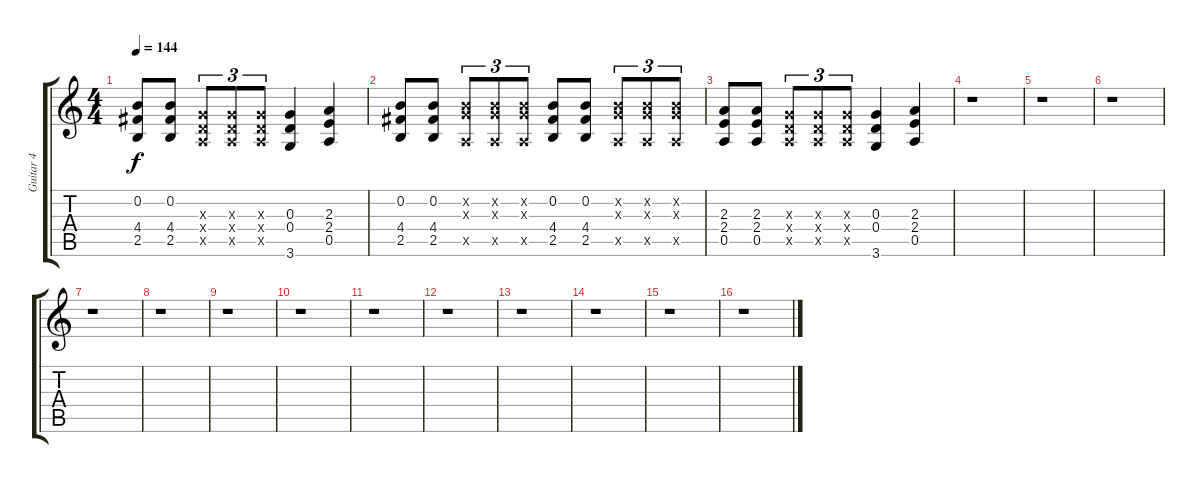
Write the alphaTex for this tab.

\track ("Guitar 4" "Guitar 4") {instrument distortionguitar}
\staff {score tabs}
\tuning (E4 B3 G3 D3 A2 E2) {hide}
\ts (4 4)
\tempo 144
\clef g2
\ks c
(0.2 4.4 2.5).8{dy f} (0.2 4.4 2.5).8 (0.3{x} 0.4{x} 0.5{x}).8{tu (3 2)} (0.3{x} 0.4{x} 0.5{x}).8{tu (3 2)} (0.3{x} 0.4{x} 0.5{x}).8{tu (3 2)} (0.3 0.4 3.6).4 (2.3 2.4 0.5).4 |
(0.2 4.4 2.5).8 (0.2 4.4 2.5).8 (0.2{x} 0.3{x} 0.5{x}).8{tu (3 2)} (0.2{x} 0.3{x} 0.5{x}).8{tu (3 2)} (0.2{x} 0.3{x} 0.5{x}).8{tu (3 2)} (0.2 4.4 2.5).8 (0.2 4.4 2.5).8 (0.2{x} 0.3{x} 0.5{x}).8{tu (3 2)} (0.2{x} 0.3{x} 0.5{x}).8{tu (3 2)} (0.2{x} 0.3{x} 0.5{x}).8{tu (3 2)} |
(2.3 2.4 0.5).8 (2.3 2.4 0.5).8 (0.3{x} 0.4{x} 0.5{x}).8{tu (3 2)} (0.3{x} 0.4{x} 0.5{x}).8{tu (3 2)} (0.3{x} 0.4{x} 0.5{x}).8{tu (3 2)} (0.3 0.4 3.6).4 (2.3 2.4 0.5).4 |
r.1 |
r.1 |
r.1 |
r.1 |
r.1 |
r.1 |
r.1 |
r.1 |
r.1 |
r.1 |
r.1 |
r.1 |
r.1
